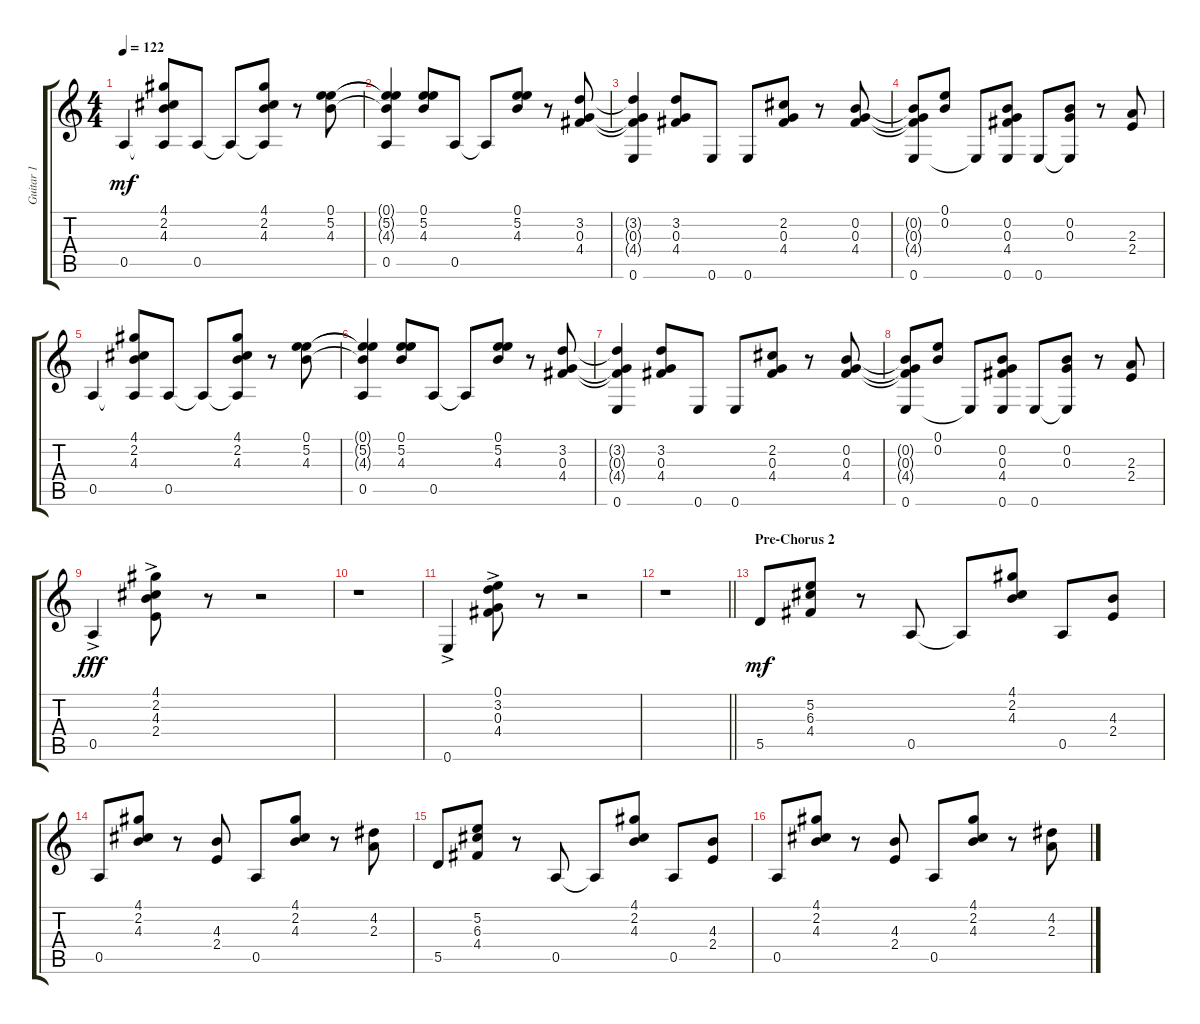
\track ("Guitar 1" "Guitar 1") {instrument acousticguitarnylon}
\staff {score tabs}
\tuning (E4 B3 G3 D3 A2 E2) {hide}
\ts (4 4)
\tempo 122
\clef g2
\ks c
0.5.4{dy mf} (4.1 2.2 4.3 0.5{t}).8 0.5.8 0.5{t}.8 (4.1 2.2 4.3 0.5{t}).8 r.8 (0.1 5.2 4.3).8 |
(0.1{t} 5.2{t} 4.3{t} 0.5).4 (0.1 5.2 4.3).8 0.5.8 0.5{t}.8 (0.1 5.2 4.3).8 r.8 (3.2 0.3 4.4).8 |
(3.2{t} 0.3{t} 4.4{t} 0.6).4 (3.2 0.3 4.4).8 0.6.8 0.6.8 (2.2 0.3 4.4).8 r.8 (0.2 0.3 4.4).8 |
(0.2{t} 0.3{t} 4.4{t} 0.6).8 (0.1 0.2).8 0.6{t}.8 (0.2 0.3 4.4 0.6).8 0.6.8 (0.2 0.3 0.6{t}).8 r.8 (2.3 2.4).8 |
0.5.4 (4.1 2.2 4.3 0.5{t}).8 0.5.8 0.5{t}.8 (4.1 2.2 4.3 0.5{t}).8 r.8 (0.1 5.2 4.3).8 |
(0.1{t} 5.2{t} 4.3{t} 0.5).4 (0.1 5.2 4.3).8 0.5.8 0.5{t}.8 (0.1 5.2 4.3).8 r.8 (3.2 0.3 4.4).8 |
(3.2{t} 0.3{t} 4.4{t} 0.6).4 (3.2 0.3 4.4).8 0.6.8 0.6.8 (2.2 0.3 4.4).8 r.8 (0.2 0.3 4.4).8 |
(0.2{t} 0.3{t} 4.4{t} 0.6).8 (0.1 0.2).8 0.6{t}.8 (0.2 0.3 4.4 0.6).8 0.6.8 (0.2 0.3 0.6{t}).8 r.8 (2.3 2.4).8 |
0.5{ac}.4{dy fff} (4.1{ac} 2.2{ac} 4.3{ac} 2.4{ac}).8 r.8 r.2 |
r.1 |
0.6{ac}.4 (0.1{ac} 3.2{ac} 0.3{ac} 4.4{ac}).8 r.8 r.2 |
\barLineRight lightlight
r.1 |
\section ("" "Pre-Chorus 2")
5.5.8{dy mf} (5.2 6.3 4.4).8 r.8 0.5.8 0.5{t}.8 (4.1 2.2 4.3).8 0.5.8 (4.3 2.4).8 |
0.5.8 (4.1 2.2 4.3).8 r.8 (4.3 2.4).8 0.5.8 (4.1 2.2 4.3).8 r.8 (4.2 2.3).8 |
5.5.8 (5.2 6.3 4.4).8 r.8 0.5.8 0.5{t}.8 (4.1 2.2 4.3).8 0.5.8 (4.3 2.4).8 |
0.5.8 (4.1 2.2 4.3).8 r.8 (4.3 2.4).8 0.5.8 (4.1 2.2 4.3).8 r.8 (4.2 2.3).8
